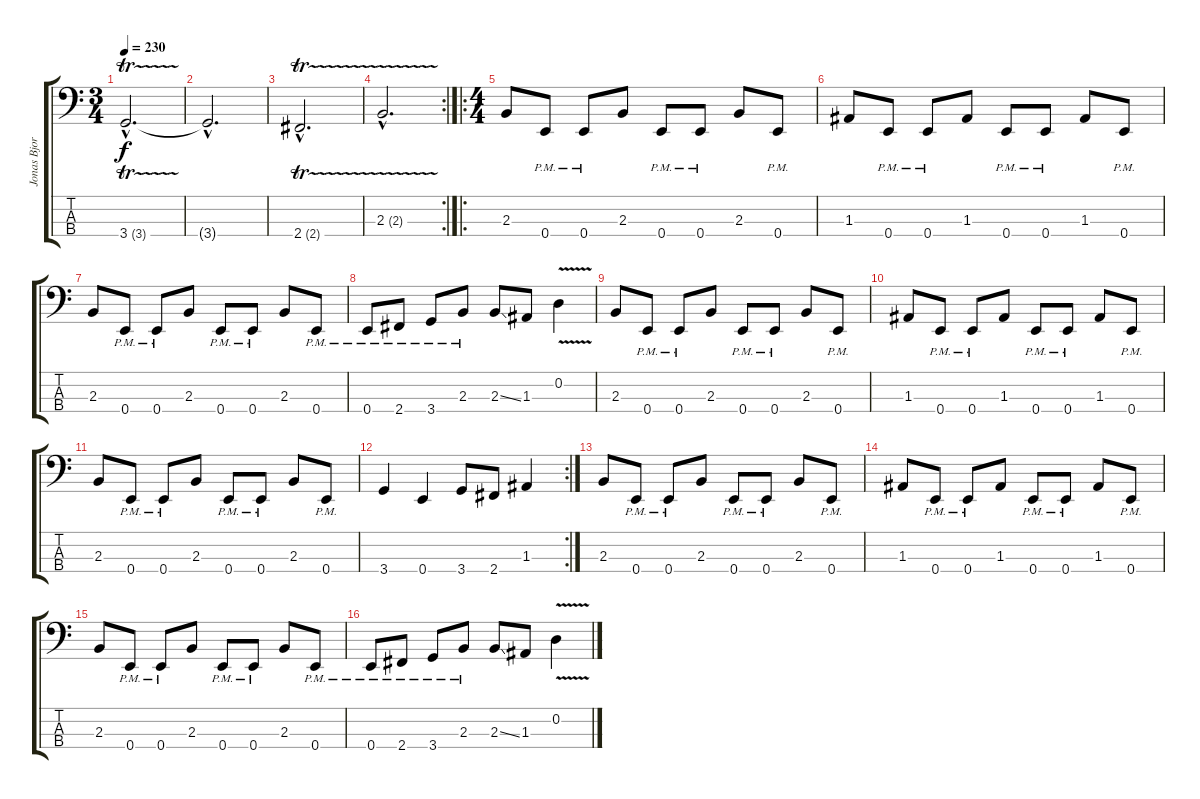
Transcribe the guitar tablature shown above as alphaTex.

\track ("Jonas Bjorler - Bass" "Jonas Bjor") {instrument electricbasspick}
\staff {score tabs}
\tuning (G2 D2 A1 E1) {hide}
\ts (3 4)
\tempo 230
\clef f4
\ks c
3.4{tr (3 16) hac}.2{d dy f} |
3.4{hac t}.2{d} |
2.4{tr (2 16) hac}.2{d} |
\rc 2
2.3{tr (2 16) hac}.2{d} |
\ro
\ts (4 4)
2.3.8 0.4{pm}.8 0.4{pm}.8 2.3.8 0.4{pm}.8 0.4{pm}.8 2.3.8 0.4{pm}.8 |
1.3.8 0.4{pm}.8 0.4{pm}.8 1.3.8 0.4{pm}.8 0.4{pm}.8 1.3.8 0.4{pm}.8 |
2.3.8 0.4{pm}.8 0.4{pm}.8 2.3.8 0.4{pm}.8 0.4{pm}.8 2.3.8 0.4{pm}.8 |
0.4{pm}.8 2.4{pm}.8 3.4{pm}.8 2.3{pm}.8 2.3{ss}.8 1.3.8 0.2{v}.4 |
2.3.8 0.4{pm}.8 0.4{pm}.8 2.3.8 0.4{pm}.8 0.4{pm}.8 2.3.8 0.4{pm}.8 |
1.3.8 0.4{pm}.8 0.4{pm}.8 1.3.8 0.4{pm}.8 0.4{pm}.8 1.3.8 0.4{pm}.8 |
2.3.8 0.4{pm}.8 0.4{pm}.8 2.3.8 0.4{pm}.8 0.4{pm}.8 2.3.8 0.4{pm}.8 |
\rc 2
3.4.4 0.4.4 3.4.8 2.4.8 1.3.4 |
2.3.8 0.4{pm}.8 0.4{pm}.8 2.3.8 0.4{pm}.8 0.4{pm}.8 2.3.8 0.4{pm}.8 |
1.3.8 0.4{pm}.8 0.4{pm}.8 1.3.8 0.4{pm}.8 0.4{pm}.8 1.3.8 0.4{pm}.8 |
2.3.8 0.4{pm}.8 0.4{pm}.8 2.3.8 0.4{pm}.8 0.4{pm}.8 2.3.8 0.4{pm}.8 |
0.4{pm}.8 2.4{pm}.8 3.4{pm}.8 2.3{pm}.8 2.3{ss}.8 1.3.8 0.2{v}.4
